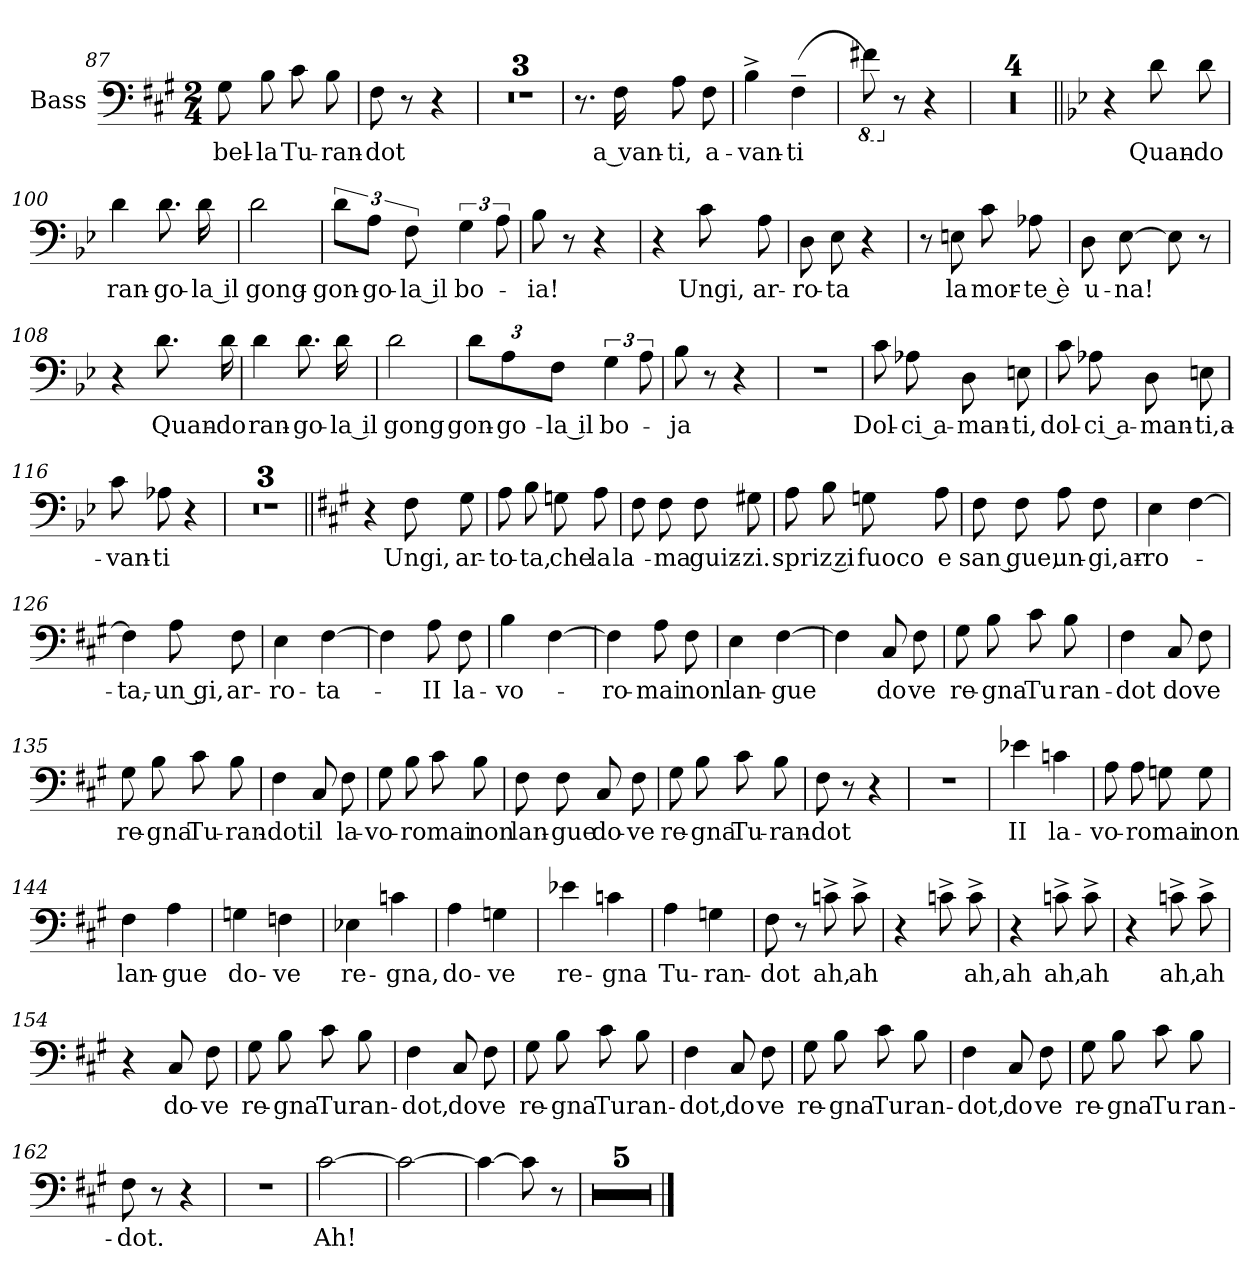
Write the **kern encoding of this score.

**kern	**text
*part1	*part1
*staff1	*staff1
*I"Bass	*
*I'Bass	*
!!LO:PB:g=z
*clefF4	*
*k[f#c#g#]	*
*A:	*
*M2/4	*
=87	=87
!	!LO:LY:b
8G#\	bel-
!	!LO:LY:b
8B\	-la
!	!LO:LY:b
8c#\	Tu-
!	!LO:LY:b
8B\	-ran-
=88	=88
!	!LO:LY:b
8F#\	-dot
8r	.
4r	.
=89	=89
2r	.
=90	=90
2r	.
=91	=91
2r	.
=92	=92
8.r	.
!	!LO:LY:b
16F#\	a van-
!	!LO:LY:b
8A\	-ti,
!	!LO:LY:b
8F#\	a-
!!LO:PB:g=z
=93	=93
!	!LO:LY:b
4B^\	-van-
!	!LO:LY:b
[4F#~\	-ti
=94	=94
*8ba	*
8F#X\]	.
*X8ba	*
8r	.
4r	.
=95	=95
2r	.
=96	=96
2r	.
=97	=97
2r	.
=98	=98
2r	.
!!LO:PB:g=z
=99||	=99||
*k[b-e-]	*
*B-:	*
4r	.
!	!LO:LY:b
8d\	Quan-
!	!LO:LY:b
8d\	-do
=100	=100
!	!LO:LY:b
4d\	ran-
!	!LO:LY:b
8.d\	-go-
!	!LO:LY:b
16d\	la il
=101	=101
!	!LO:LY:b
2d\	gong-
=102	=102
!	!LO:LY:b
12d\L	-gon-
!	!LO:LY:b
12A\J	-go-
!	!LO:LY:b
12F\	la il
!	!LO:LY:b
6G\	bo-
12A\	.
=103	=103
!	!LO:LY:b
8B-\	-ia!
8r	.
4r	.
!!LO:PB:g=z
=104	=104
4r	.
!	!LO:LY:b
8c\	Un­gi,
!	!LO:LY:b
8A\	ar-
=105	=105
!	!LO:LY:b
8D\	-ro-
!	!LO:LY:b
8E-\	-ta
4r	.
=106	=106
8r	.
!	!LO:LY:b
8En\	la
!	!LO:LY:b
8c\	mor-
!	!LO:LY:b
8A-X\	te è
=107	=107
!	!LO:LY:b
8D\	u-
!	!LO:LY:b
[8E-\	-na!
8E-\]	.
8r	.
=108	=108
4r	.
!	!LO:LY:b
8.d\	Quan-
!	!LO:LY:b
16d\	-do
!!LO:PB:g=z
=109	=109
!	!LO:LY:b
4d\	ran-
!	!LO:LY:b
8.d\	-go-
!	!LO:LY:b
16d\	la il
=110	=110
!	!LO:LY:b
2d\	gong
=111	=111
*Xbrackettup	*
!	!LO:LY:b
12d\L	gon-
!	!LO:LY:b
12A\	-­go-
!	!LO:LY:b
12F\J	la il
*brackettup	*
!	!LO:LY:b
6G\	bo-
12A\	.
=112	=112
!	!LO:LY:b
8B-\	-ja
8r	.
4r	.
=113	=113
2r	.
!!LO:PB:g=z
=114	=114
!	!LO:LY:b
8c\	Dol-
!	!LO:LY:b
8A-X\	ci a-
!	!LO:LY:b
8D\	-man-
!	!LO:LY:b
8En\	-ti,
=115	=115
!	!LO:LY:b
8c\	dol-
!	!LO:LY:b
8A-X\	ci a-
!	!LO:LY:b
8D\	-man-
!	!LO:LY:b
8En\	-ti,a-
=116	=116
!	!LO:LY:b
8c\	-van-
!	!LO:LY:b
8A-X\	-ti
4r	.
=117	=117
2r	.
=118	=118
2r	.
!!LO:PB:g=z
=119	=119
2r	.
=120||	=120||
*k[f#c#g#]	*
*A:	*
4r	.
!	!LO:LY:b
8F#\	Un­gi,
!	!LO:LY:b
8G#\	ar-
=121	=121
!	!LO:LY:b
8A\	-to-
!	!LO:LY:b
8B\	-ta,
!	!LO:LY:b
8Gn\	che
!	!LO:LY:b
8A\	la
=122	=122
!	!LO:LY:b
8F#\	la­-
!	!LO:LY:b
8F#\	-ma
!	!LO:LY:b
8F#\	guiz-
!	!LO:LY:b
8G#X\	-zi.
=123	=123
!	!LO:LY:b
8A\	spriz zi
8B\	.
!	!LO:LY:b
8Gn\	fuo­co
!	!LO:LY:b
8A\	e
!!LO:PB:g=z
=124	=124
!	!LO:LY:b
8F#\	san gue,
8F#\	.
!	!LO:LY:b
8A\	un-
!	!LO:LY:b
8F#\	-gi,ar-
=125	=125
!	!LO:LY:b
4E\	-ro-
[4F#\	.
=126	=126
!	!LO:LY:b
4F#\]	-ta,-
!	!LO:LY:b
8A\	un gi,
!	!LO:LY:b
8F#\	ar-
=127	=127
!	!LO:LY:b
4E\	-ro-
!	!LO:LY:b
[4F#\	-ta-
=128	=128
4F#\]	.
!	!LO:LY:b
8A\	-II
!	!LO:LY:b
8F#\	la-
=129	=129
!	!LO:LY:b
4B\	-vo-
[4F#\	.
!!LO:PB:g=z
=130	=130
!	!LO:LY:b
4F#\]	-ro-
!	!LO:LY:b
8A\	mai
!	!LO:LY:b
8F#\	non
=131	=131
!	!LO:LY:b
4E\	lan-
!	!LO:LY:b
[4F#\	-gue
=132	=132
4F#\]	.
!	!LO:LY:b
8C#/	do
!	!LO:LY:b
8F#\	ve
=133	=133
!	!LO:LY:b
8G#\	re-
!	!LO:LY:b
8B\	-gna
!	!LO:LY:b
8c#\	Tu
!	!LO:LY:b
8B\	­ran-
=134	=134
!	!LO:LY:b
4F#\	-dot
!	!LO:LY:b
8C#/	do­ve
8F#\	.
=135	=135
!	!LO:LY:b
8G#\	re-
!	!LO:LY:b
8B\	-gna
!	!LO:LY:b
8c#\	Tu-
!	!LO:LY:b
8B\	-ran-
!!LO:PB:g=z
=136	=136
!	!LO:LY:b
4F#\	-dot
!	!LO:LY:b
8C#/	il
!	!LO:LY:b
8F#\	la-
=137	=137
!	!LO:LY:b
8G#\	-vo-
!	!LO:LY:b
8B\	-ro
!	!LO:LY:b
8c#\	mai
!	!LO:LY:b
8B\	non
=138	=138
!	!LO:LY:b
8F#\	lan-
!	!LO:LY:b
8F#\	-gue
!	!LO:LY:b
8C#/	do-
!	!LO:LY:b
8F#\	-ve
=139	=139
!	!LO:LY:b
8G#\	re-
!	!LO:LY:b
8B\	-gna
!	!LO:LY:b
8c#\	Tu-
!	!LO:LY:b
8B\	-ran-
=140	=140
!	!LO:LY:b
8F#\	-dot
8r	.
4r	.
!!LO:PB:g=z
=141	=141
2r	.
=142	=142
!	!LO:LY:b
4e-X\	II
!	!LO:LY:b
4cn\	la-
=143	=143
!	!LO:LY:b
8A\	-vo-
!	!LO:LY:b
8A\	-ro
!	!LO:LY:b
8Gn\	mai
!	!LO:LY:b
8G\	non
=144	=144
!	!LO:LY:b
4F#\	lan-
!	!LO:LY:b
4A\	-gue
=145	=145
!	!LO:LY:b
4Gn\	do-
!	!LO:LY:b
4Fn\	-ve
=146	=146
!	!LO:LY:b
4E-X\	re-
!	!LO:LY:b
4cn\	-gna,
!!LO:PB:g=z
=147	=147
!	!LO:LY:b
4A\	do-
!	!LO:LY:b
4Gn\	-ve
=148	=148
!	!LO:LY:b
4e-X\	re-
!	!LO:LY:b
4cn\	-gna
=149	=149
!	!LO:LY:b
4A\	Tu-
!	!LO:LY:b
4Gn\	-ran-
=150	=150
!	!LO:LY:b
8F#\	-dot
8r	.
!	!LO:LY:b
8cn^\	ah,
!	!LO:LY:b
8c^\	ah
!!LO:PB:g=z
=151	=151
4r	.
8cn^\	.
!	!LO:LY:b
8c^\	ah,ah
=152	=152
4r	.
!	!LO:LY:b
8cn^\	ah,
!	!LO:LY:b
8c^\	ah
=153	=153
4r	.
!	!LO:LY:b
8cn^\	ah,
!	!LO:LY:b
8c^\	ah
=154	=154
4r	.
!	!LO:LY:b
8C#/	do-
!	!LO:LY:b
8F#\	-ve
!!LO:PB:g=z
=155	=155
!	!LO:LY:b
8G#\	re-
!	!LO:LY:b
8B\	-gna
!	!LO:LY:b
8c#\	Tu­ran-
8B\	.
=156	=156
!	!LO:LY:b
4F#\	-dot,
!	!LO:LY:b
8C#/	do­ve
8F#\	.
=157	=157
!	!LO:LY:b
8G#\	re-
!	!LO:LY:b
8B\	-gna
!	!LO:LY:b
8c#\	Tu­ran-
8B\	.
=158	=158
!	!LO:LY:b
4F#\	-dot,
!	!LO:LY:b
8C#/	do
!	!LO:LY:b
8F#\	ve
=159	=159
!	!LO:LY:b
8G#\	re-
!	!LO:LY:b
8B\	-gna
!	!LO:LY:b
8c#\	Tu­ran-
8B\	.
=160	=160
!	!LO:LY:b
4F#\	-dot,
!	!LO:LY:b
8C#/	do
!	!LO:LY:b
8F#\	ve
!!LO:PB:g=z
=161	=161
!	!LO:LY:b
8G#\	re-
!	!LO:LY:b
8B\	-gna
!	!LO:LY:b
8c#\	Tu
!	!LO:LY:b
8B\	­ran-
=162	=162
!	!LO:LY:b
8F#\	-dot.
8r	.
4r	.
=163	=163
2r	.
=164	=164
!	!LO:LY:b
[2c#\	Ah!
=165	=165
2c#\_	.
=166	=166
4c#\_	.
8c#\]	.
8r	.
=167	=167
2r	.
=168	=168
2r	.
=169	=169
2r	.
=170	=170
2r	.
=171	=171
2r	.
==	==
*-	*-
